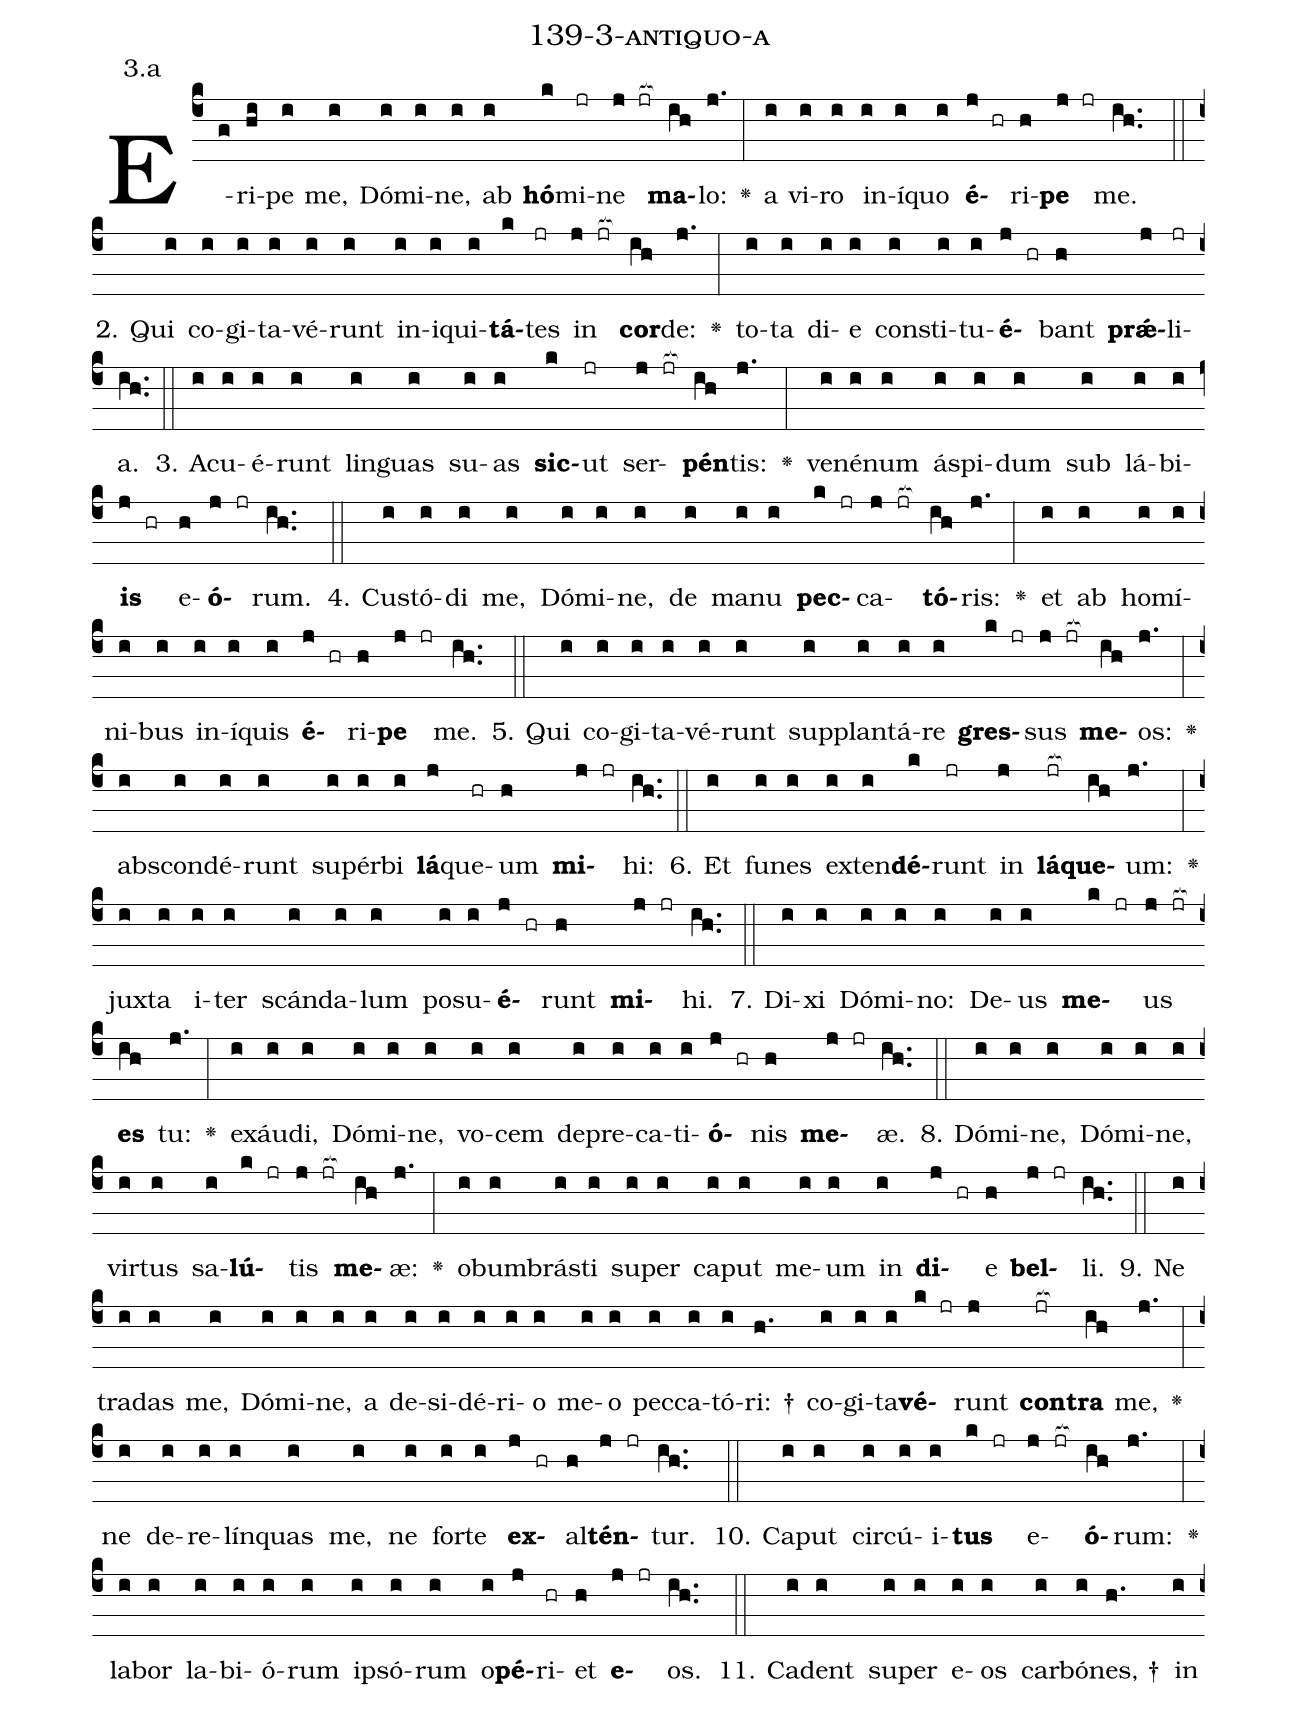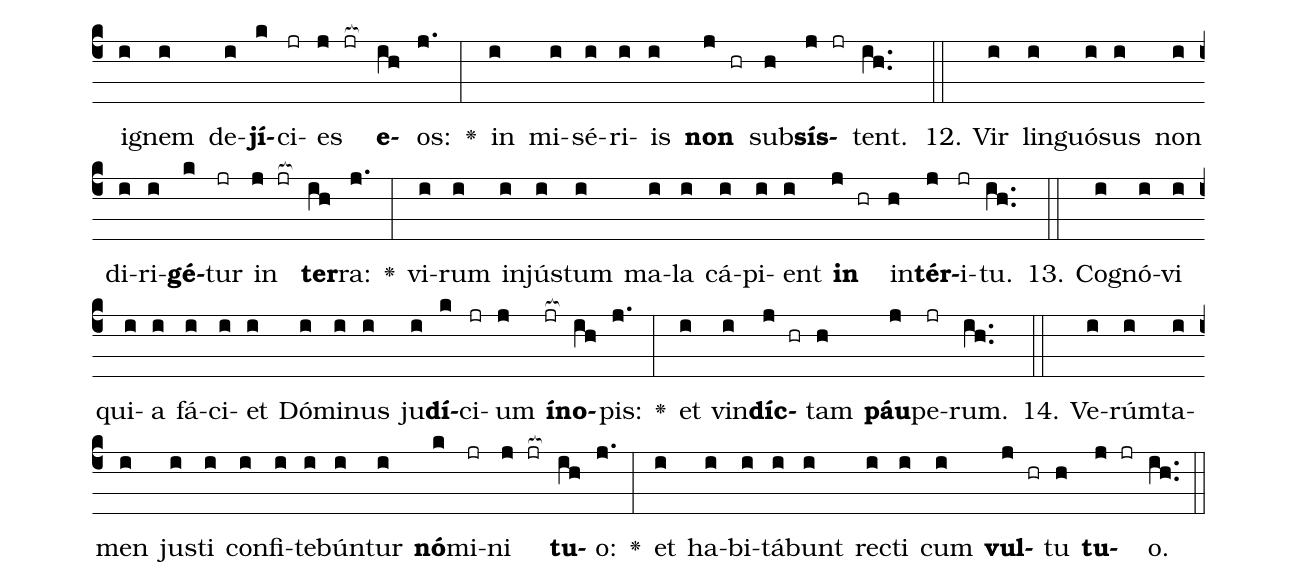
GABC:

name: 139-3-antiquo-a;
annotation: 3.a;
%%
(c4)E(g)ri(hi)pe(i) me,(i) Dó(i)mi(i)ne,(i) ab(i) <b>hó</b>(k)mi(jr)ne(j jr[ocb:1{]) <b>ma</b>(ih[ocb:0}])lo:(j.) <v>\greheightstar</v>(:) a(i) vi(i)ro(i) in(i)í(i)quo(i) <b>é</b>(j hr)ri(h)<b>pe</b>(j jr) me.(ih..) (::)
2. Qui(i) co(i)gi(i)ta(i)vé(i)runt(i) in(i)i(i)qui(i)<b>tá</b>(k)tes(jr) in(j jr[ocb:1{]) <b>cor</b>(ih[ocb:0}])de:(j.) <v>\greheightstar</v>(:) to(i)ta(i) di(i)e(i) con(i)sti(i)tu(i)<b>é</b>(j hr)bant(h) <b>prǽ</b>(j)li(jr)a.(ih..) (::)
3. A(i)cu(i)é(i)runt(i) lin(i)guas(i) su(i)as(i) <b>sic</b>(k)ut(jr) ser(j jr[ocb:1{])<b>pén</b>(ih[ocb:0}])tis:(j.) <v>\greheightstar</v>(:) ve(i)né(i)num(i) ás(i)pi(i)dum(i) sub(i) lá(i)bi(i)<b>is</b>(j hr) e(h)<b>ó</b>(j jr)rum.(ih..) (::)
4. Cus(i)tó(i)di(i) me,(i) Dó(i)mi(i)ne,(i) de(i) ma(i)nu(i) <b>pec</b>(k jr)ca(j jr[ocb:1{])<b>tó</b>(ih[ocb:0}])ris:(j.) <v>\greheightstar</v>(:) et(i) ab(i) ho(i)mí(i)ni(i)bus(i) in(i)í(i)quis(i) <b>é</b>(j hr)ri(h)<b>pe</b>(j jr) me.(ih..) (::)
5. Qui(i) co(i)gi(i)ta(i)vé(i)runt(i) sup(i)plan(i)tá(i)re(i) <b>gres</b>(k jr)sus(j jr[ocb:1{]) <b>me</b>(ih[ocb:0}])os:(j.) <v>\greheightstar</v>(:) abs(i)con(i)dé(i)runt(i) su(i)pér(i)bi(i) <b>lá</b>(j)que(hr)um(h) <b>mi</b>(j jr)hi:(ih..) (::)
6. Et(i) fu(i)nes(i) ex(i)ten(i)<b>dé</b>(k)runt(jr) in(j) <b>lá</b>(jr[ocb:1{])<b>que</b>(ih[ocb:0}])um:(j.) <v>\greheightstar</v>(:) jux(i)ta(i) i(i)ter(i) scán(i)da(i)lum(i) po(i)su(i)<b>é</b>(j hr)runt(h) <b>mi</b>(j jr)hi.(ih..) (::)
7. Di(i)xi(i) Dó(i)mi(i)no:(i) De(i)us(i) <b>me</b>(k jr)us(j jr[ocb:1{]) <b>es</b>(ih[ocb:0}]) tu:(j.) <v>\greheightstar</v>(:) ex(i)áu(i)di,(i) Dó(i)mi(i)ne,(i) vo(i)cem(i) de(i)pre(i)ca(i)ti(i)<b>ó</b>(j hr)nis(h) <b>me</b>(j jr)æ.(ih..) (::)
8. Dó(i)mi(i)ne,(i) Dó(i)mi(i)ne,(i) vir(i)tus(i) sa(i)<b>lú</b>(k jr)tis(j jr[ocb:1{]) <b>me</b>(ih[ocb:0}])æ:(j.) <v>\greheightstar</v>(:) ob(i)um(i)brás(i)ti(i) su(i)per(i) ca(i)put(i) me(i)um(i) in(i) <b>di</b>(j hr)e(h) <b>bel</b>(j jr)li.(ih..) (::)
9. Ne(i) tra(i)das(i) me,(i) Dó(i)mi(i)ne,(i) a(i) de(i)si(i)dé(i)ri(i)o(i) me(i)o(i) pec(i)ca(i)tó(i)ri: †(h.) co(i)gi(i)ta(i)<b>vé</b>(k jr)runt(j) <b>con</b>(jr[ocb:1{])<b>tra</b>(ih[ocb:0}]) me,(j.) <v>\greheightstar</v>(:) ne(i) de(i)re(i)lín(i)quas(i) me,(i) ne(i) for(i)te(i) <b>ex</b>(j hr)al(h)<b>tén</b>(j jr)tur.(ih..) (::)
10. Ca(i)put(i) cir(i)cú(i)i(i)<b>tus</b>(k jr) e(j jr[ocb:1{])<b>ó</b>(ih[ocb:0}])rum:(j.) <v>\greheightstar</v>(:) la(i)bor(i) la(i)bi(i)ó(i)rum(i) ip(i)só(i)rum(i) o(i)<b>pé</b>(j)ri(hr)et(h) <b>e</b>(j jr)os.(ih..) (::)
11. Ca(i)dent(i) su(i)per(i) e(i)os(i) car(i)bó(i)nes, †(h.) in(i) i(i)gnem(i) de(i)<b>jí</b>(k)ci(jr)es(j jr[ocb:1{]) <b>e</b>(ih[ocb:0}])os:(j.) <v>\greheightstar</v>(:) in(i) mi(i)sé(i)ri(i)is(i) <b>non</b>(j hr) sub(h)<b>sís</b>(j jr)tent.(ih..) (::)
12. Vir(i) lin(i)guó(i)sus(i) non(i) di(i)ri(i)<b>gé</b>(k)tur(jr) in(j jr[ocb:1{]) <b>ter</b>(ih[ocb:0}])ra:(j.) <v>\greheightstar</v>(:) vi(i)rum(i) in(i)jús(i)tum(i) ma(i)la(i) cá(i)pi(i)ent(i) <b>in</b>(j hr) in(h)<b>tér</b>(j)i(jr)tu.(ih..) (::)
13. Co(i)gnó(i)vi(i) qui(i)a(i) fá(i)ci(i)et(i) Dó(i)mi(i)nus(i) ju(i)<b>dí</b>(k)ci(jr)um(j) <b>ín</b>(jr[ocb:1{])<b>o</b>(ih[ocb:0}])pis:(j.) <v>\greheightstar</v>(:) et(i) vin(i)<b>díc</b>(j hr)tam(h) <b>páu</b>(j)pe(jr)rum.(ih..) (::)
14. Ve(i)rúm(i)ta(i)men(i) jus(i)ti(i) con(i)fi(i)te(i)bún(i)tur(i) <b>nó</b>(k)mi(jr)ni(j jr[ocb:1{]) <b>tu</b>(ih[ocb:0}])o:(j.) <v>\greheightstar</v>(:) et(i) ha(i)bi(i)tá(i)bunt(i) rec(i)ti(i) cum(i) <b>vul</b>(j hr)tu(h) <b>tu</b>(j jr)o.(ih..) (::)
